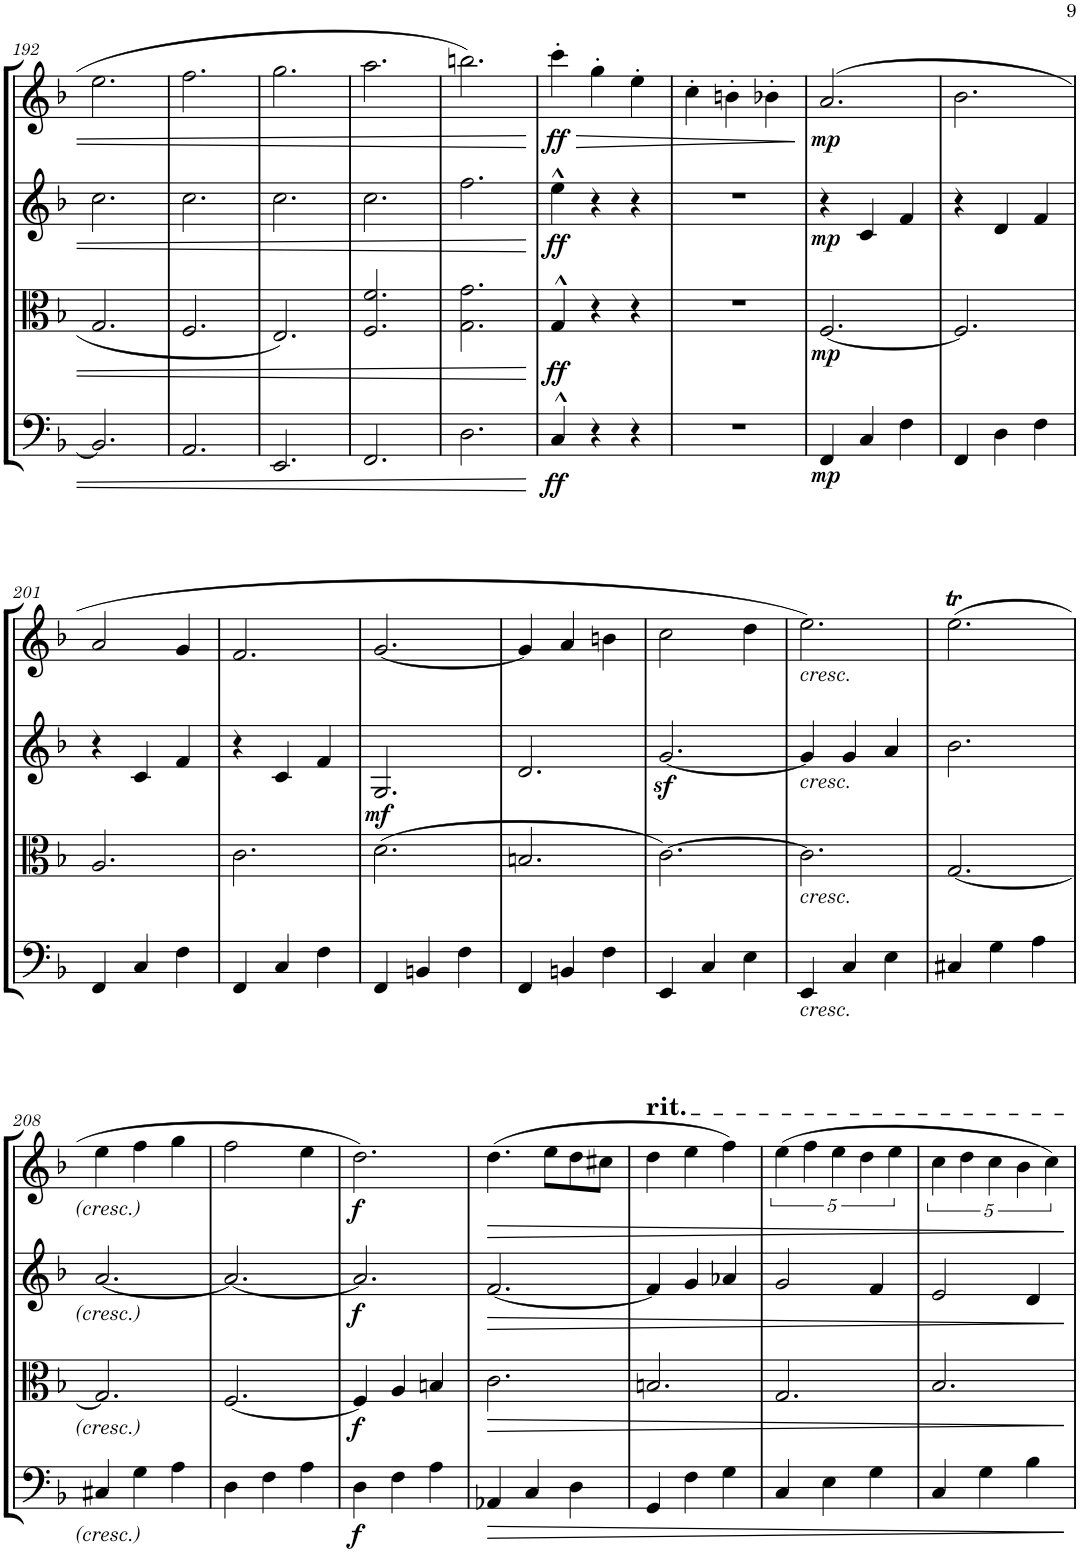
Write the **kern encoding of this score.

**kern	**dynam	**kern	**dynam	**kern	**dynam	**kern	**dynam
*part4	*part4	*part3	*part3	*part2	*part2	*part1	*part1
*staff4	*staff4	*staff3	*staff3	*staff2	*staff2	*staff1	*staff1
*I"Violoncello	*	*I"Viola	*	*I"Violin II	*	*I"Violin I	*
*I'Vc	*	*I'Vla	*	*I'Vln	*	*I'Vln	*
!!LO:PB:g=z
*clefF4	*	*clefC3	*	*clefG2	*	*clefG2	*
*k[b-]	*	*k[b-]	*	*k[b-]	*	*k[b-]	*
*M3/4	*	*M3/4	*	*M3/4	*	*M3/4	*
=192	=192	=192	=192	=192	=192	=192	=192
2.BB-/]	.	2.G/	.	2.cc\	.	2.ee\	.
=193	=193	=193	=193	=193	=193	=193	=193
2.AA/	.	2.F/	.	2.cc\	.	2.ff\	.
=194	=194	=194	=194	=194	=194	=194	=194
2.EE/	.	2.E/	.	2.cc\	.	2.gg\	.
=195	=195	=195	=195	=195	=195	=195	=195
2.FF/	.	2.F/ 2.f/	.	2.cc\	.	2.aa\	.
=196	=196	=196	=196	=196	=196	=196	=196
2.D\	.	2.G\ 2.g\	.	2.ff\	.	2.bbn\	.
=197	=197	=197	=197	=197	=197	=197	=197
!	!LO:DY:b	!	!LO:DY:b	!	!LO:DY:b	!	!LO:HP:b
!	!	!	!	!	!	!	!LO:DY:n=1:b
4C^^/	ff	4G^^/	ff	4ee^^\	ff	4ccc'\	> ff
4r	.	4r	.	4r	.	4gg'\	.
4r	.	4r	.	4r	.	4ee'\	.
=198	=198	=198	=198	=198	=198	=198	=198
2.r	.	2.r	.	2.r	.	4cc'\	.
.	.	.	.	.	.	4bn'\	.
.	.	.	.	.	.	4b-X'\	.
.	.	.	.	.	.	.	]
=199	=199	=199	=199	=199	=199	=199	=199
!	!LO:DY:b	!	!LO:DY:b	!	!LO:DY:b	!	!LO:DY:b
4FF/	mp	[2.F/	mp	4r	mp	(2.a/	mp
4C/	.	.	.	4c/	.	.	.
4F\	.	.	.	4f/	.	.	.
=200	=200	=200	=200	=200	=200	=200	=200
4FF/	.	2.F/]	.	4r	.	2.b-\	.
4D\	.	.	.	4d/	.	.	.
4F\	.	.	.	4f/	.	.	.
!!LO:LB:g=z
=201	=201	=201	=201	=201	=201	=201	=201
4FF/	.	2.A/	.	4r	.	2a/	.
4C/	.	.	.	4c/	.	.	.
4F\	.	.	.	4f/	.	4g/	.
=202	=202	=202	=202	=202	=202	=202	=202
4FF/	.	2.c\	.	4r	.	2.f/	.
4C/	.	.	.	4c/	.	.	.
4F\	.	.	.	4f/	.	.	.
=203	=203	=203	=203	=203	=203	=203	=203
!	!	!	!	!	!LO:DY:b	!	!
4FF/	.	(2.d\	.	2.G/	mf	[2.g/	.
4BBn/	.	.	.	.	.	.	.
4F\	.	.	.	.	.	.	.
=204	=204	=204	=204	=204	=204	=204	=204
4FF/	.	2.Bn/	.	2.d/	.	4g/]	.
4BBn/	.	.	.	.	.	4a/	.
4F\	.	.	.	.	.	4bn\	.
=205	=205	=205	=205	=205	=205	=205	=205
4EE/	.	[2.c\)	.	[2.gz</	.	2cc\	.
4C/	.	.	.	.	.	.	.
4E\	.	.	.	.	.	4dd\	.
=206	=206	=206	=206	=206	=206	=206	=206
!	!	!	!	!	!	!LO:TX:b:i:t=cresc.	!
!	!	!	!	!LO:TX:b:i:t=cresc.	!	!	!
!	!	!LO:TX:b:i:t=cresc.	!	!	!	!	!
!LO:TX:b:i:t=cresc.	!	!	!	!	!	!	!
4EE/	.	2.c\]	.	4g/]	.	2.ee\)	.
4C/	.	.	.	4g/	.	.	.
4E\	.	.	.	4a/	.	.	.
=207	=207	=207	=207	=207	=207	=207	=207
4C#X/	.	[2.G/	.	2.b-\	.	(2.eet\	.
4G\	.	.	.	.	.	.	.
4A\	.	.	.	.	.	.	.
!!LO:LB:g=z
=208	=208	=208	=208	=208	=208	=208	=208
4C#X/	.	2.G/]	.	[2.a/	.	4ee\	.
4G\	.	.	.	.	.	4ff\	.
4A\	.	.	.	.	.	4gg\	.
=209	=209	=209	=209	=209	=209	=209	=209
4D\	.	[2.F/	.	2.a/_	.	2ff\	.
4F\	.	.	.	.	.	.	.
4A\	.	.	.	.	.	4ee\	.
=210	=210	=210	=210	=210	=210	=210	=210
!	!LO:DY:b	!	!LO:DY:b	!	!LO:DY:b	!	!LO:DY:b
4D\	f	4F/]	f	2.a/]	f	2.dd\)	f
4F\	.	4A/	.	.	.	.	.
4A\	.	4Bn/	.	.	.	.	.
=211	=211	=211	=211	=211	=211	=211	=211
!	!LO:HP:b	!	!LO:HP:b	!	!LO:HP:b	!	!LO:HP:b
4AA-X/	>	2.c\	>	[2.f/	>	(4.dd\	>
4C/	.	.	.	.	.	.	.
.	.	.	.	.	.	8ee\L	.
4D\	.	.	.	.	.	8dd\	.
.	.	.	.	.	.	8cc#X\J	.
=212	=212	=212	=212	=212	=212	=212	=212
!	!	!	!	!	!	!LO:TX:a:t=rit.	!
4GG/	.	2.Bn/	.	4f/]	.	4dd\	.
4F\	.	.	.	4g/	.	4ee\	.
4G\	.	.	.	4a-X/	.	4ff\)	.
=213	=213	=213	=213	=213	=213	=213	=213
4C/	.	2.G/	.	2g/	.	(20%3ee\	.
.	.	.	.	.	.	20%3ff\	.
4E\	.	.	.	.	.	.	.
.	.	.	.	.	.	20%3ee\	.
.	.	.	.	.	.	20%3dd\	.
4G\	.	.	.	4f/	.	.	.
.	.	.	.	.	.	20%3ee\	.
=214	=214	=214	=214	=214	=214	=214	=214
4C/	.	2.B-/	.	2e/	.	20%3cc\	.
.	.	.	.	.	.	20%3dd\	.
4G\	.	.	.	.	.	.	.
.	.	.	.	.	.	20%3cc\	.
.	.	.	.	.	.	20%3b-\	.
4B-\	.	.	.	4d/	.	.	.
.	.	.	.	.	.	20%3cc\)	.
.	]	.	]	.	]	.	]
=	=	=	=	=	=	=	=
*-	*-	*-	*-	*-	*-	*-	*-
